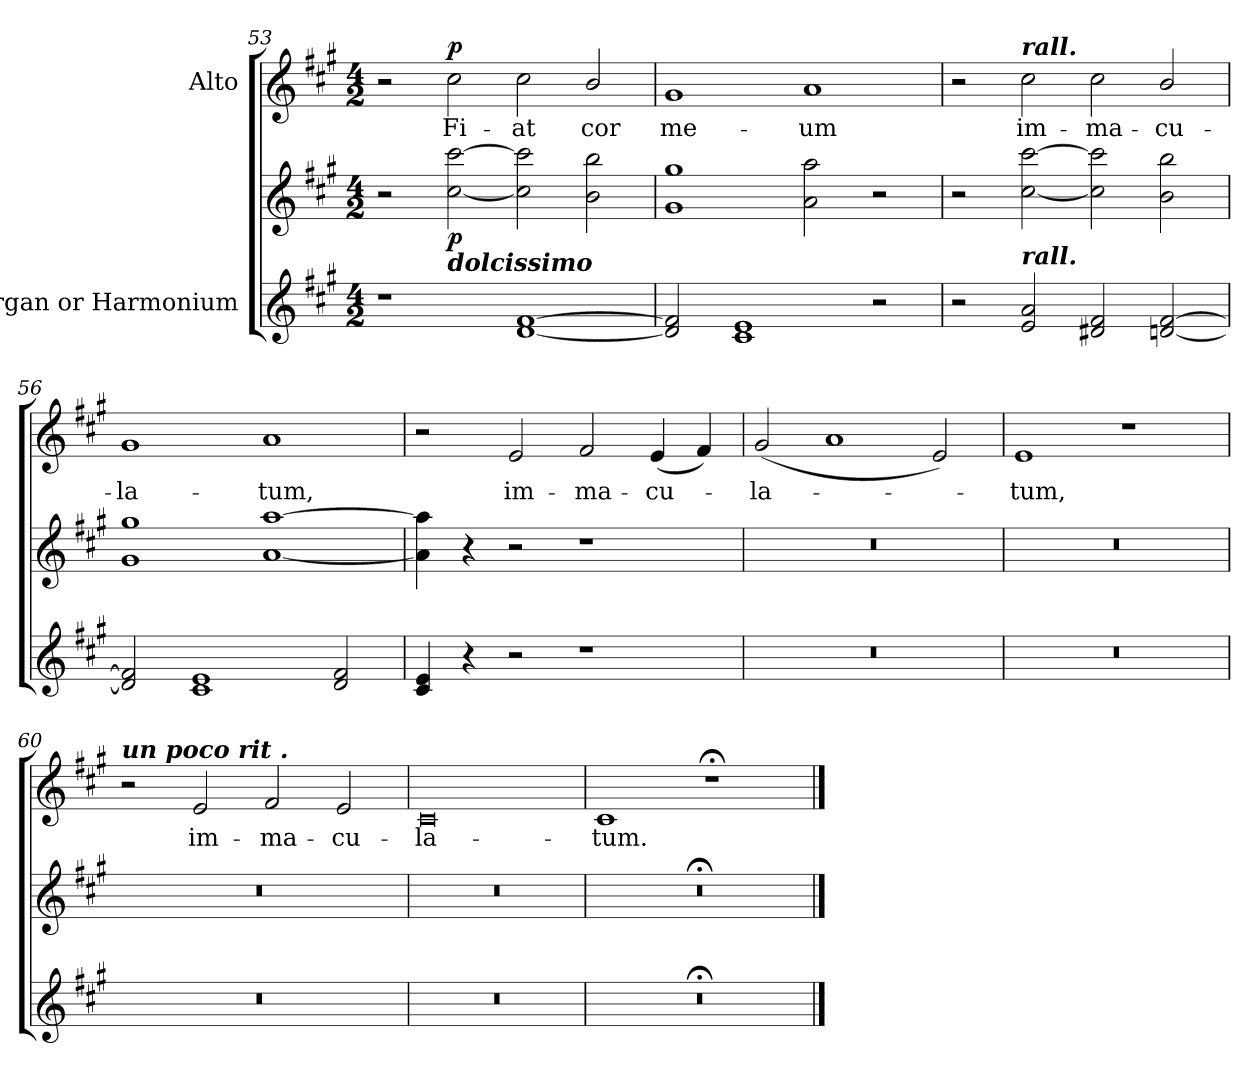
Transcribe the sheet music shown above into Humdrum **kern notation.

**kern	**kern	**dynam	**kern	**text	**dynam
*part2	*part2	*part2	*part1	*part1	*part1
*staff3	*staff2	*staff2/3	*staff1	*staff1	*staff1
*I"Organ or Harmonium	*	*	*I"Alto	*	*
*clefG2	*clefG2	*	*clefG2	*	*
*k[f#c#g#]	*k[f#c#g#]	*	*k[f#c#g#]	*	*
*A:	*A:	*	*A:	*	*
*M4/2	*M4/2	*	*M4/2	*	*
=53	=53	=53	=53	=53	=53
1r	2r	.	2r	.	.
!	!LO:TX:b:Bi:t=dolcissimo	!	!	!	!
!	!	!LO:DY:b	!	!LO:LY:b	!LO:DY:b
.	[2cc# [2ccc#	p	2cc#	Fi-	p
!	!	!	!	!LO:LY:b	!
[1d [1f#	2cc#] 2ccc#]	.	2cc#	-at	.
!	!	!	!	!LO:LY:b	!
.	2b 2bb	.	2b/	cor	.
!!LO:LB:g=z
=54	=54	=54	=54	=54	=54
!	!	!	!	!LO:LY:b	!
2d] 2f#]	1g# 1gg#	.	1g#	me-	.
1c# 1e	.	.	.	.	.
!	!	!	!	!LO:LY:b	!
.	2a 2aa	.	1a	-um	.
2r	2r	.	.	.	.
=55	=55	=55	=55	=55	=55
2r	2r	.	2r	.	.
!	!	!	!LO:TX:a:Bi:t=rall.	!	!
!LO:TX:a:Bi:t=rall.	!	!	!	!	!
!	!	!	!	!LO:LY:b	!
2e 2a	[2cc# [2ccc#	.	2cc#	im-	.
!	!	!	!	!LO:LY:b	!
2d#X 2f#	2cc#] 2ccc#]	.	2cc#	-ma-	.
!	!	!	!	!LO:LY:b	!
[2dn [2f#	2b 2bb	.	2b/	-cu-	.
=56	=56	=56	=56	=56	=56
!	!	!	!	!LO:LY:b	!
2d] 2f#]	1g# 1gg#	.	1g#	-la-	.
1c# 1e	.	.	.	.	.
!	!	!	!	!LO:LY:b	!
.	[1a [1aa	.	1a	-tum,	.
2d 2f#	.	.	.	.	.
=57	=57	=57	=57	=57	=57
4c# 4e	4a] 4aa]	.	2r	.	.
4r	4r	.	.	.	.
!	!	!	!	!LO:LY:b	!
2r	2r	.	2e	im-	.
!	!	!	!	!LO:LY:b	!
1r	1r	.	2f#	-ma-	.
!	!	!	!	!LO:LY:b	!
.	.	.	(<4e	-cu-	.
.	.	.	4f#)	.	.
=58	=58	=58	=58	=58	=58
!	!	!	!	!LO:LY:b	!
0r	0r	.	(<2g#	la-	.
.	.	.	1a	.	.
.	.	.	2e)	.	.
=59	=59	=59	=59	=59	=59
!	!	!	!	!LO:LY:b	!
0r	0r	.	1e	tum,	.
.	.	.	1r	.	.
=60	=60	=60	=60	=60	=60
!	!	!	!LO:TX:a:Bi:t=un poco rit .	!	!
0r	0r	.	2r	.	.
!	!	!	!	!LO:LY:b	!
.	.	.	2e	im-	.
!	!	!	!	!LO:LY:b	!
.	.	.	2f#	-ma-	.
!	!	!	!	!LO:LY:b	!
.	.	.	2e	-cu-	.
=61	=61	=61	=61	=61	=61
!	!	!	!	!LO:LY:b	!
0r	0r	.	0c#	-la-	.
=62	=62	=62	=62	=62	=62
!	!	!	!	!LO:LY:b	!
0r;<	0r;<	.	1c#	-tum.	.
.	.	.	1r;<	.	.
==	==	==	==	==	==
*-	*-	*-	*-	*-	*-
